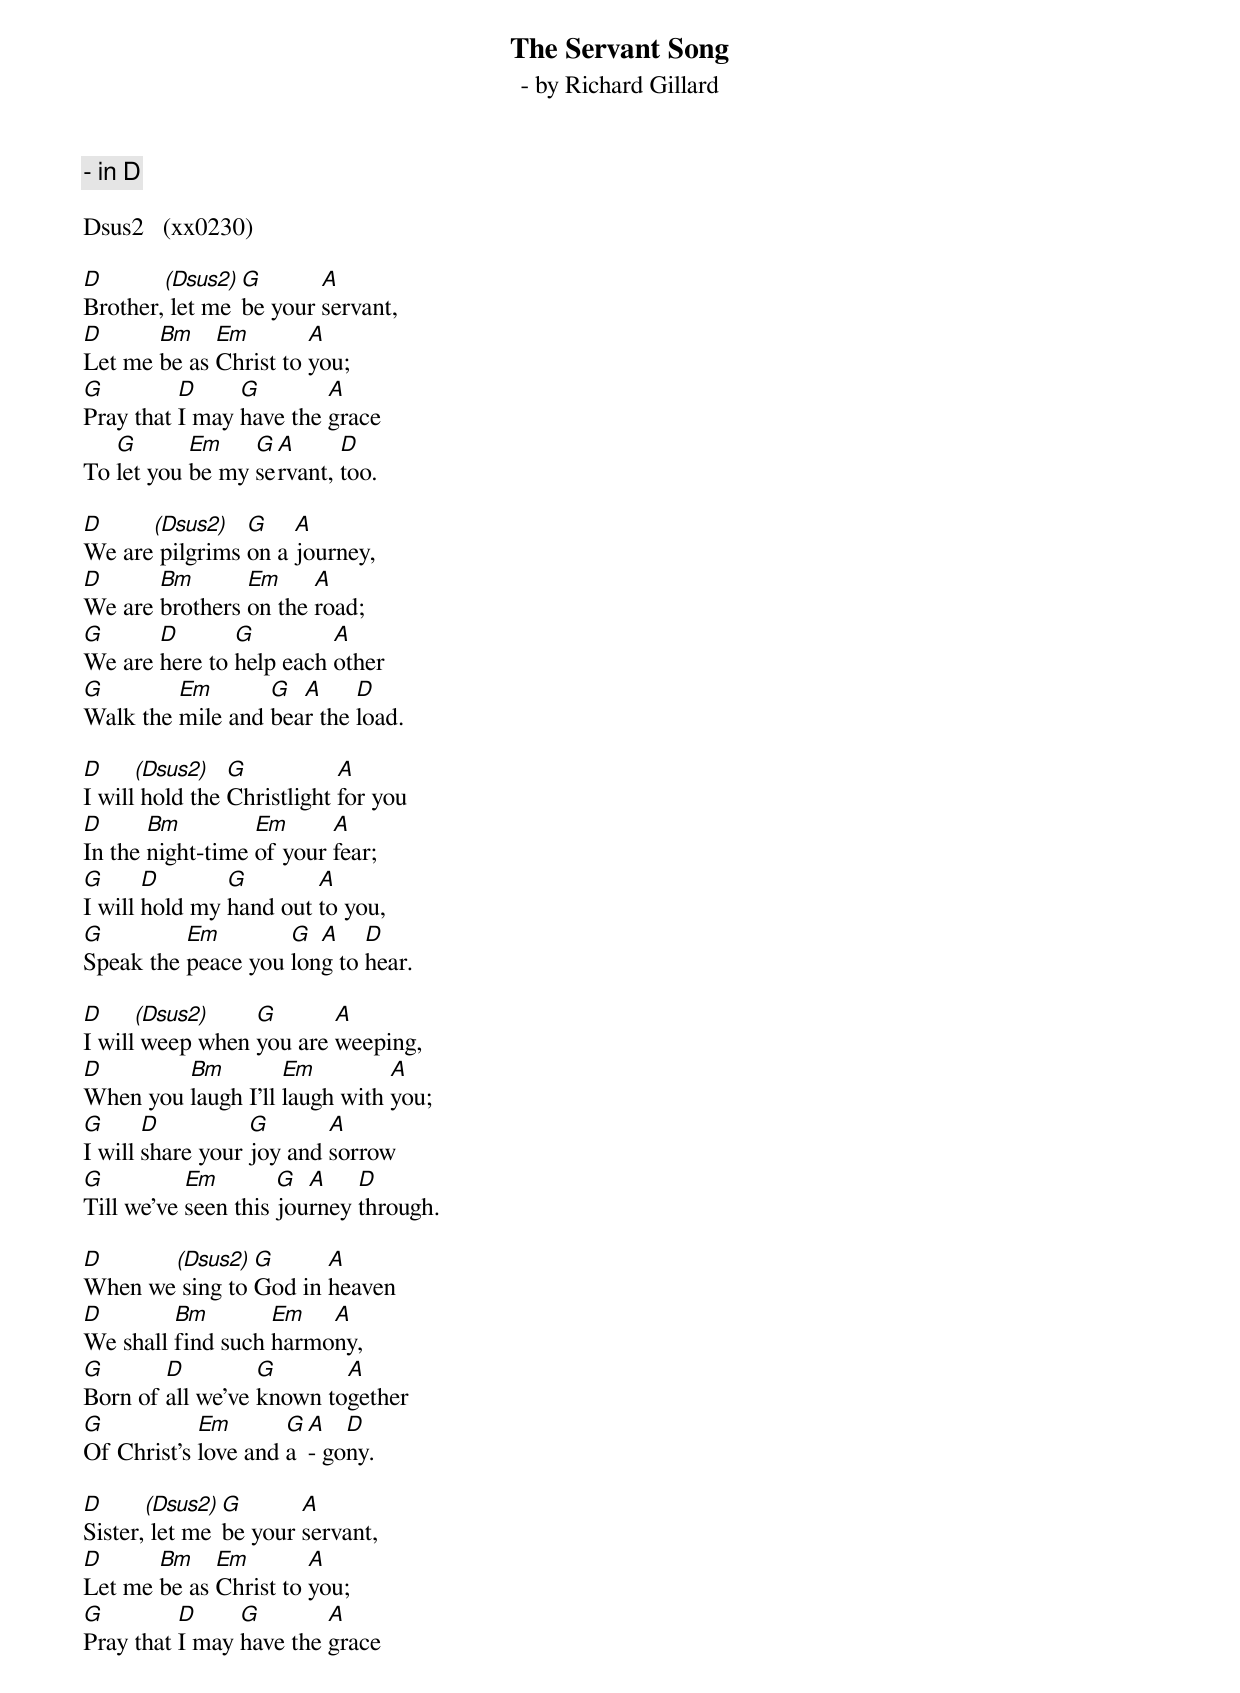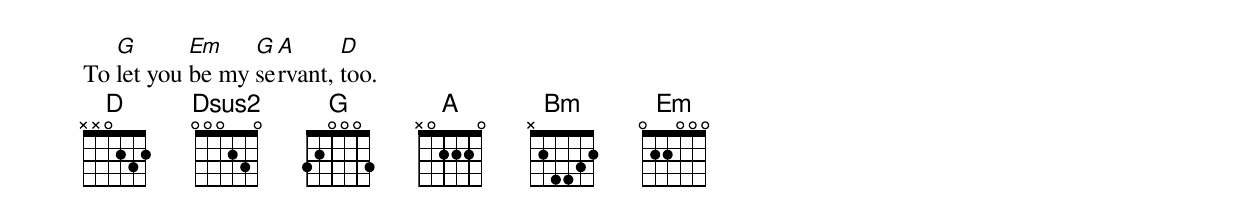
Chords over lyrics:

The Servant Song
- by Richard Gillard
- in D

Dsus2   (xx0230)

D       (Dsus2) G       A
Brother, let me be your servant,
D      Bm    Em        A
Let me be as Christ to you;
G         D     G        A
Pray that I may have the grace
   G       Em    G A      D
To let you be my servant, too.

D     (Dsus2)   G    A
We are pilgrims on a journey,
D      Bm       Em     A
We are brothers on the road;
G      D       G         A
We are here to help each other
G        Em       G  A     D
Walk the mile and bear the load.

D     (Dsus2)   G           A
I will hold the Christlight for you
D      Bm         Em      A
In the night-time of your fear;
G      D       G        A
I will hold my hand out to you,
G         Em        G  A    D
Speak the peace you long to hear.

D     (Dsus2)    G       A
I will weep when you are weeping,
D        Bm         Em         A
When you laugh I'll laugh with you;
G      D          G       A
I will share your joy and sorrow
G          Em        G  A    D
Till we've seen this journey through.

D      (Dsus2)  G      A
When we sing to God in heaven
D        Bm        Em   A
We shall find such harmony,
G       D         G       A
Born of all we've known together
G           Em       G A   D
Of Christ's love and a - gony.

D      (Dsus2) G       A
Sister, let me be your servant,
D      Bm    Em        A
Let me be as Christ to you;
G         D     G        A
Pray that I may have the grace
   G       Em    G A      D
To let you be my servant, too.
